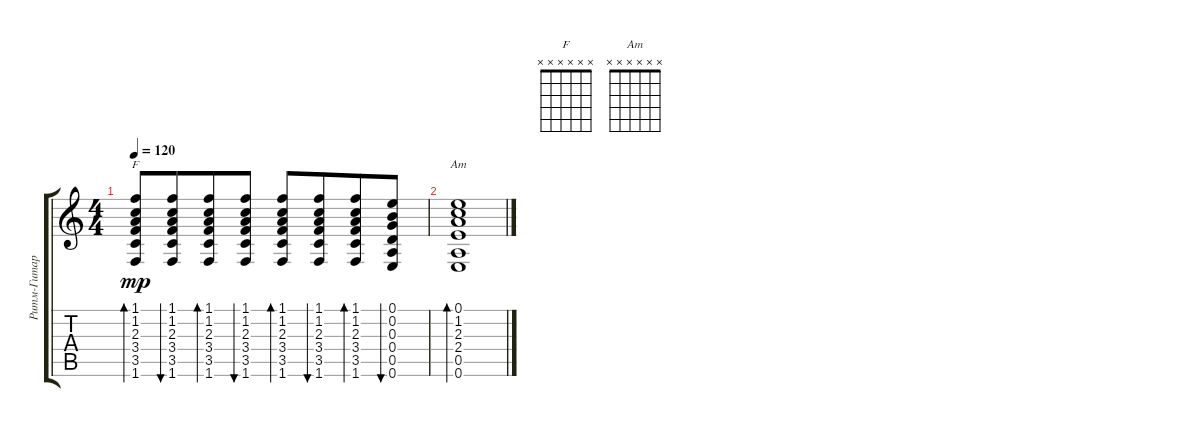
\track ("Ритм-Гитара 2" "Ритм-Гитар") {instrument electricguitarclean}
\staff {score tabs}
\tuning (E4 B3 G3 D3 A2 E2) {hide}
\chord ("F" x x x x x x)
\chord ("Am" x x x x x x)
\ts (4 4)
\tempo 120
\clef g2
\ks c
(1.1 1.2 2.3 3.4 3.5 1.6).8{bd 30 ch "F" dy mp} (1.1 1.2 2.3 3.4 3.5 1.6).8{bu 30 beam merge} (1.1 1.2 2.3 3.4 3.5 1.6).8{bd 30} (1.1 1.2 2.3 3.4 3.5 1.6).8{bu 30} (1.1 1.2 2.3 3.4 3.5 1.6).8{bd 30} (1.1 1.2 2.3 3.4 3.5 1.6).8{bu 30 beam merge} (1.1 1.2 2.3 3.4 3.5 1.6).8{bd 30} (0.1 0.2 0.3 0.4 0.5 0.6).8{bu 30} |
(0.1 1.2 2.3 2.4 0.5 0.6).1{bd 30 ch "Am"}
